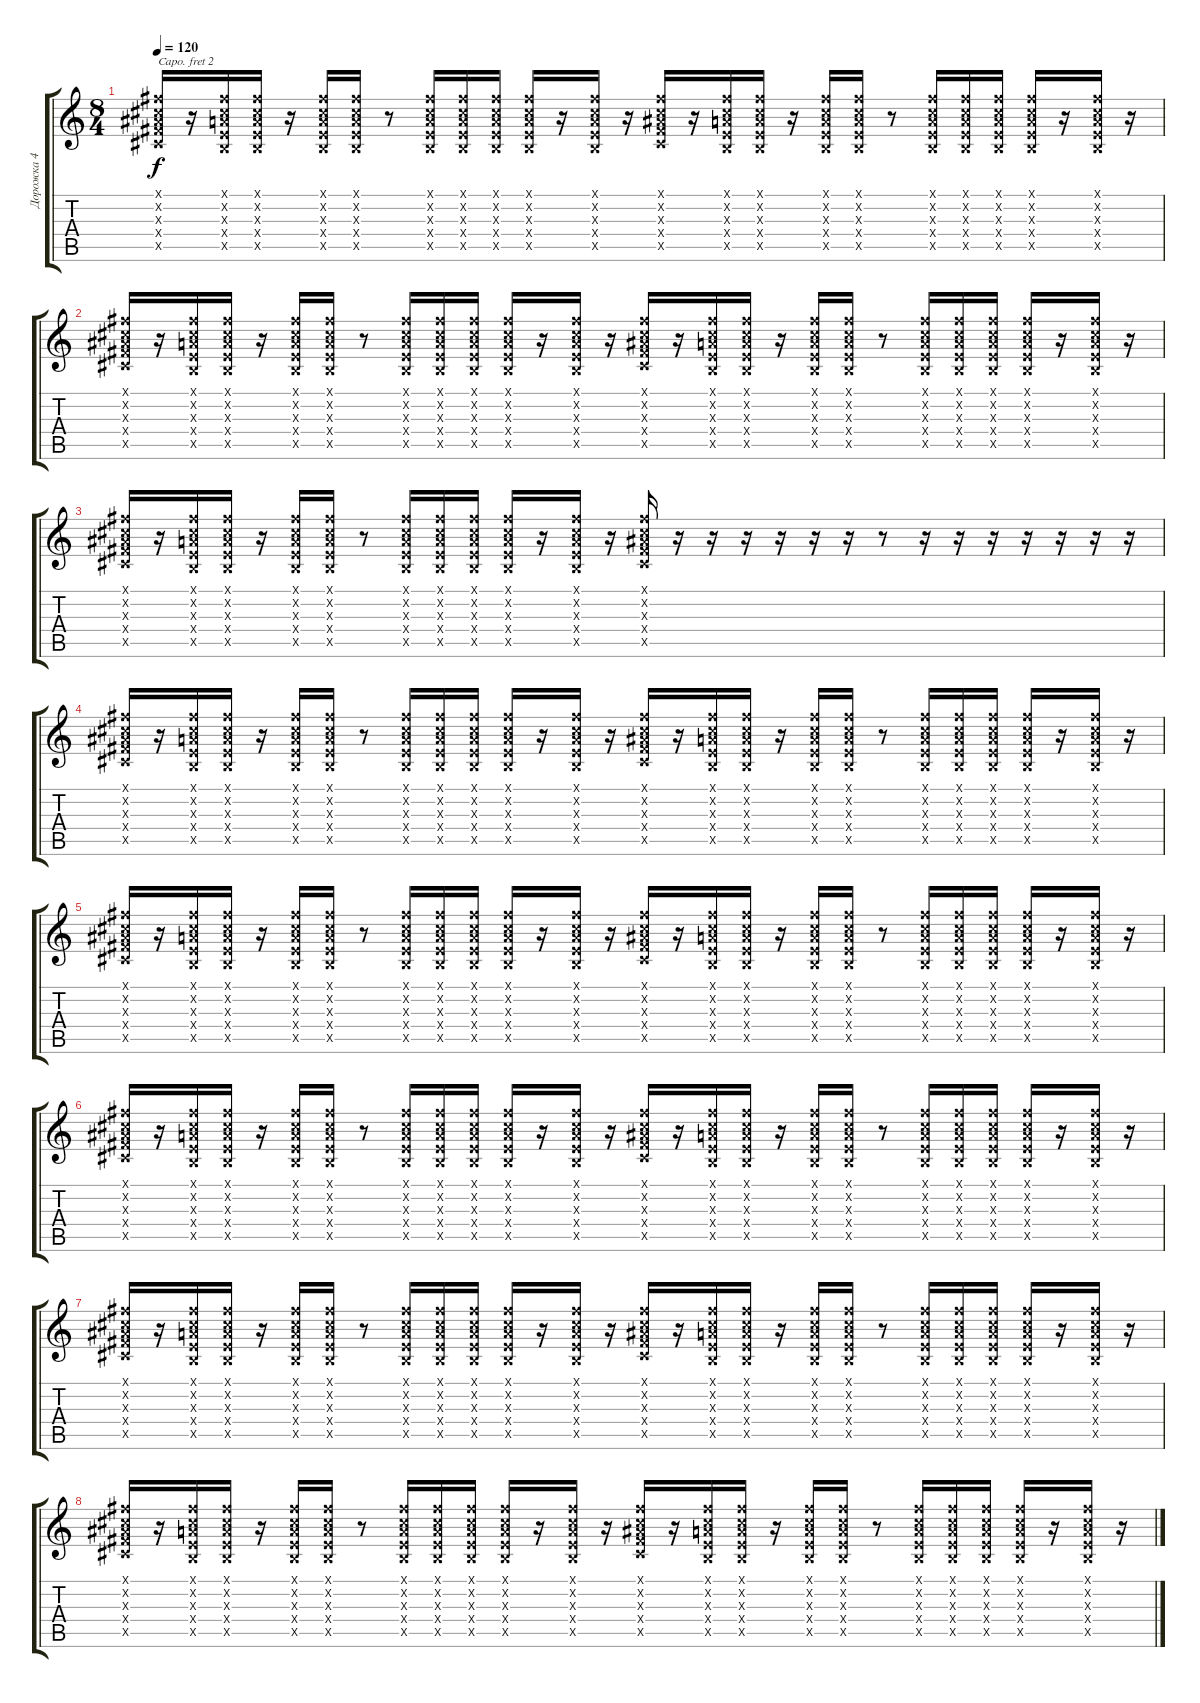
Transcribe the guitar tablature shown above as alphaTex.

\track ("Дорожка 4" "Дорожка 4") {solo instrument acousticguitarnylon}
\staff {score tabs}
\capo 2
\tuning (E4 B3 G3 D3 A2 E2) {hide}
\ts (8 4)
\tempo 120
\clef g2
\ks c
(0.1{x} 0.2{x} 1.3{x} 2.4{x} 2.5{x}).16{dy f} r.16 (0.1{x} 0.2{x} 0.3{x} 0.4{x} 0.5{x}).16 (0.1{x} 0.2{x} 0.3{x} 0.4{x} 0.5{x}).16 r.16 (0.1{x} 0.2{x} 0.3{x} 0.4{x} 0.5{x}).16 (0.1{x} 0.2{x} 0.3{x} 0.4{x} 0.5{x}).16 r.8 (0.1{x} 0.2{x} 0.3{x} 0.4{x} 0.5{x}).16 (0.1{x} 0.2{x} 0.3{x} 0.4{x} 0.5{x}).16 (0.1{x} 0.2{x} 0.3{x} 0.4{x} 0.5{x}).16 (0.1{x} 0.2{x} 0.3{x} 0.4{x} 0.5{x}).16 r.16 (0.1{x} 0.2{x} 0.3{x} 0.4{x} 0.5{x}).16 r.16 (0.1{x} 0.2{x} 1.3{x} 2.4{x} 2.5{x}).16 r.16 (0.1{x} 0.2{x} 0.3{x} 0.4{x} 0.5{x}).16 (0.1{x} 0.2{x} 0.3{x} 0.4{x} 0.5{x}).16 r.16 (0.1{x} 0.2{x} 0.3{x} 0.4{x} 0.5{x}).16 (0.1{x} 0.2{x} 0.3{x} 0.4{x} 0.5{x}).16 r.8 (0.1{x} 0.2{x} 0.3{x} 0.4{x} 0.5{x}).16 (0.1{x} 0.2{x} 0.3{x} 0.4{x} 0.5{x}).16 (0.1{x} 0.2{x} 0.3{x} 0.4{x} 0.5{x}).16 (0.1{x} 0.2{x} 0.3{x} 0.4{x} 0.5{x}).16 r.16 (0.1{x} 0.2{x} 0.3{x} 0.4{x} 0.5{x}).16 r.16 |
(0.1{x} 0.2{x} 1.3{x} 2.4{x} 2.5{x}).16 r.16 (0.1{x} 0.2{x} 0.3{x} 0.4{x} 0.5{x}).16 (0.1{x} 0.2{x} 0.3{x} 0.4{x} 0.5{x}).16 r.16 (0.1{x} 0.2{x} 0.3{x} 0.4{x} 0.5{x}).16 (0.1{x} 0.2{x} 0.3{x} 0.4{x} 0.5{x}).16 r.8 (0.1{x} 0.2{x} 0.3{x} 0.4{x} 0.5{x}).16 (0.1{x} 0.2{x} 0.3{x} 0.4{x} 0.5{x}).16 (0.1{x} 0.2{x} 0.3{x} 0.4{x} 0.5{x}).16 (0.1{x} 0.2{x} 0.3{x} 0.4{x} 0.5{x}).16 r.16 (0.1{x} 0.2{x} 0.3{x} 0.4{x} 0.5{x}).16 r.16 (0.1{x} 0.2{x} 1.3{x} 2.4{x} 2.5{x}).16 r.16 (0.1{x} 0.2{x} 0.3{x} 0.4{x} 0.5{x}).16 (0.1{x} 0.2{x} 0.3{x} 0.4{x} 0.5{x}).16 r.16 (0.1{x} 0.2{x} 0.3{x} 0.4{x} 0.5{x}).16 (0.1{x} 0.2{x} 0.3{x} 0.4{x} 0.5{x}).16 r.8 (0.1{x} 0.2{x} 0.3{x} 0.4{x} 0.5{x}).16 (0.1{x} 0.2{x} 0.3{x} 0.4{x} 0.5{x}).16 (0.1{x} 0.2{x} 0.3{x} 0.4{x} 0.5{x}).16 (0.1{x} 0.2{x} 0.3{x} 0.4{x} 0.5{x}).16 r.16 (0.1{x} 0.2{x} 0.3{x} 0.4{x} 0.5{x}).16 r.16 |
(0.1{x} 0.2{x} 1.3{x} 2.4{x} 2.5{x}).16 r.16 (0.1{x} 0.2{x} 0.3{x} 0.4{x} 0.5{x}).16 (0.1{x} 0.2{x} 0.3{x} 0.4{x} 0.5{x}).16 r.16 (0.1{x} 0.2{x} 0.3{x} 0.4{x} 0.5{x}).16 (0.1{x} 0.2{x} 0.3{x} 0.4{x} 0.5{x}).16 r.8 (0.1{x} 0.2{x} 0.3{x} 0.4{x} 0.5{x}).16 (0.1{x} 0.2{x} 0.3{x} 0.4{x} 0.5{x}).16 (0.1{x} 0.2{x} 0.3{x} 0.4{x} 0.5{x}).16 (0.1{x} 0.2{x} 0.3{x} 0.4{x} 0.5{x}).16 r.16 (0.1{x} 0.2{x} 0.3{x} 0.4{x} 0.5{x}).16 r.16 (0.1{x} 0.2{x} 1.3{x} 2.4{x} 2.5{x}).16 r.16 r.16 r.16 r.16 r.16 r.16 r.8 r.16 r.16 r.16 r.16 r.16 r.16 r.16 |
(0.1{x} 0.2{x} 1.3{x} 2.4{x} 2.5{x}).16 r.16 (0.1{x} 0.2{x} 0.3{x} 0.4{x} 0.5{x}).16 (0.1{x} 0.2{x} 0.3{x} 0.4{x} 0.5{x}).16 r.16 (0.1{x} 0.2{x} 0.3{x} 0.4{x} 0.5{x}).16 (0.1{x} 0.2{x} 0.3{x} 0.4{x} 0.5{x}).16 r.8 (0.1{x} 0.2{x} 0.3{x} 0.4{x} 0.5{x}).16 (0.1{x} 0.2{x} 0.3{x} 0.4{x} 0.5{x}).16 (0.1{x} 0.2{x} 0.3{x} 0.4{x} 0.5{x}).16 (0.1{x} 0.2{x} 0.3{x} 0.4{x} 0.5{x}).16 r.16 (0.1{x} 0.2{x} 0.3{x} 0.4{x} 0.5{x}).16 r.16 (0.1{x} 0.2{x} 1.3{x} 2.4{x} 2.5{x}).16 r.16 (0.1{x} 0.2{x} 0.3{x} 0.4{x} 0.5{x}).16 (0.1{x} 0.2{x} 0.3{x} 0.4{x} 0.5{x}).16 r.16 (0.1{x} 0.2{x} 0.3{x} 0.4{x} 0.5{x}).16 (0.1{x} 0.2{x} 0.3{x} 0.4{x} 0.5{x}).16 r.8 (0.1{x} 0.2{x} 0.3{x} 0.4{x} 0.5{x}).16 (0.1{x} 0.2{x} 0.3{x} 0.4{x} 0.5{x}).16 (0.1{x} 0.2{x} 0.3{x} 0.4{x} 0.5{x}).16 (0.1{x} 0.2{x} 0.3{x} 0.4{x} 0.5{x}).16 r.16 (0.1{x} 0.2{x} 0.3{x} 0.4{x} 0.5{x}).16 r.16 |
(0.1{x} 0.2{x} 1.3{x} 2.4{x} 2.5{x}).16 r.16 (0.1{x} 0.2{x} 0.3{x} 0.4{x} 0.5{x}).16 (0.1{x} 0.2{x} 0.3{x} 0.4{x} 0.5{x}).16 r.16 (0.1{x} 0.2{x} 0.3{x} 0.4{x} 0.5{x}).16 (0.1{x} 0.2{x} 0.3{x} 0.4{x} 0.5{x}).16 r.8 (0.1{x} 0.2{x} 0.3{x} 0.4{x} 0.5{x}).16 (0.1{x} 0.2{x} 0.3{x} 0.4{x} 0.5{x}).16 (0.1{x} 0.2{x} 0.3{x} 0.4{x} 0.5{x}).16 (0.1{x} 0.2{x} 0.3{x} 0.4{x} 0.5{x}).16 r.16 (0.1{x} 0.2{x} 0.3{x} 0.4{x} 0.5{x}).16 r.16 (0.1{x} 0.2{x} 1.3{x} 2.4{x} 2.5{x}).16 r.16 (0.1{x} 0.2{x} 0.3{x} 0.4{x} 0.5{x}).16 (0.1{x} 0.2{x} 0.3{x} 0.4{x} 0.5{x}).16 r.16 (0.1{x} 0.2{x} 0.3{x} 0.4{x} 0.5{x}).16 (0.1{x} 0.2{x} 0.3{x} 0.4{x} 0.5{x}).16 r.8 (0.1{x} 0.2{x} 0.3{x} 0.4{x} 0.5{x}).16 (0.1{x} 0.2{x} 0.3{x} 0.4{x} 0.5{x}).16 (0.1{x} 0.2{x} 0.3{x} 0.4{x} 0.5{x}).16 (0.1{x} 0.2{x} 0.3{x} 0.4{x} 0.5{x}).16 r.16 (0.1{x} 0.2{x} 0.3{x} 0.4{x} 0.5{x}).16 r.16 |
(0.1{x} 0.2{x} 1.3{x} 2.4{x} 2.5{x}).16 r.16 (0.1{x} 0.2{x} 0.3{x} 0.4{x} 0.5{x}).16 (0.1{x} 0.2{x} 0.3{x} 0.4{x} 0.5{x}).16 r.16 (0.1{x} 0.2{x} 0.3{x} 0.4{x} 0.5{x}).16 (0.1{x} 0.2{x} 0.3{x} 0.4{x} 0.5{x}).16 r.8 (0.1{x} 0.2{x} 0.3{x} 0.4{x} 0.5{x}).16 (0.1{x} 0.2{x} 0.3{x} 0.4{x} 0.5{x}).16 (0.1{x} 0.2{x} 0.3{x} 0.4{x} 0.5{x}).16 (0.1{x} 0.2{x} 0.3{x} 0.4{x} 0.5{x}).16 r.16 (0.1{x} 0.2{x} 0.3{x} 0.4{x} 0.5{x}).16 r.16 (0.1{x} 0.2{x} 1.3{x} 2.4{x} 2.5{x}).16 r.16 (0.1{x} 0.2{x} 0.3{x} 0.4{x} 0.5{x}).16 (0.1{x} 0.2{x} 0.3{x} 0.4{x} 0.5{x}).16 r.16 (0.1{x} 0.2{x} 0.3{x} 0.4{x} 0.5{x}).16 (0.1{x} 0.2{x} 0.3{x} 0.4{x} 0.5{x}).16 r.8 (0.1{x} 0.2{x} 0.3{x} 0.4{x} 0.5{x}).16 (0.1{x} 0.2{x} 0.3{x} 0.4{x} 0.5{x}).16 (0.1{x} 0.2{x} 0.3{x} 0.4{x} 0.5{x}).16 (0.1{x} 0.2{x} 0.3{x} 0.4{x} 0.5{x}).16 r.16 (0.1{x} 0.2{x} 0.3{x} 0.4{x} 0.5{x}).16 r.16 |
(0.1{x} 0.2{x} 1.3{x} 2.4{x} 2.5{x}).16 r.16 (0.1{x} 0.2{x} 0.3{x} 0.4{x} 0.5{x}).16 (0.1{x} 0.2{x} 0.3{x} 0.4{x} 0.5{x}).16 r.16 (0.1{x} 0.2{x} 0.3{x} 0.4{x} 0.5{x}).16 (0.1{x} 0.2{x} 0.3{x} 0.4{x} 0.5{x}).16 r.8 (0.1{x} 0.2{x} 0.3{x} 0.4{x} 0.5{x}).16 (0.1{x} 0.2{x} 0.3{x} 0.4{x} 0.5{x}).16 (0.1{x} 0.2{x} 0.3{x} 0.4{x} 0.5{x}).16 (0.1{x} 0.2{x} 0.3{x} 0.4{x} 0.5{x}).16 r.16 (0.1{x} 0.2{x} 0.3{x} 0.4{x} 0.5{x}).16 r.16 (0.1{x} 0.2{x} 1.3{x} 2.4{x} 2.5{x}).16 r.16 (0.1{x} 0.2{x} 0.3{x} 0.4{x} 0.5{x}).16 (0.1{x} 0.2{x} 0.3{x} 0.4{x} 0.5{x}).16 r.16 (0.1{x} 0.2{x} 0.3{x} 0.4{x} 0.5{x}).16 (0.1{x} 0.2{x} 0.3{x} 0.4{x} 0.5{x}).16 r.8 (0.1{x} 0.2{x} 0.3{x} 0.4{x} 0.5{x}).16 (0.1{x} 0.2{x} 0.3{x} 0.4{x} 0.5{x}).16 (0.1{x} 0.2{x} 0.3{x} 0.4{x} 0.5{x}).16 (0.1{x} 0.2{x} 0.3{x} 0.4{x} 0.5{x}).16 r.16 (0.1{x} 0.2{x} 0.3{x} 0.4{x} 0.5{x}).16 r.16 |
(0.1{x} 0.2{x} 1.3{x} 2.4{x} 2.5{x}).16 r.16 (0.1{x} 0.2{x} 0.3{x} 0.4{x} 0.5{x}).16 (0.1{x} 0.2{x} 0.3{x} 0.4{x} 0.5{x}).16 r.16 (0.1{x} 0.2{x} 0.3{x} 0.4{x} 0.5{x}).16 (0.1{x} 0.2{x} 0.3{x} 0.4{x} 0.5{x}).16 r.8 (0.1{x} 0.2{x} 0.3{x} 0.4{x} 0.5{x}).16 (0.1{x} 0.2{x} 0.3{x} 0.4{x} 0.5{x}).16 (0.1{x} 0.2{x} 0.3{x} 0.4{x} 0.5{x}).16 (0.1{x} 0.2{x} 0.3{x} 0.4{x} 0.5{x}).16 r.16 (0.1{x} 0.2{x} 0.3{x} 0.4{x} 0.5{x}).16 r.16 (0.1{x} 0.2{x} 1.3{x} 2.4{x} 2.5{x}).16 r.16 (0.1{x} 0.2{x} 0.3{x} 0.4{x} 0.5{x}).16 (0.1{x} 0.2{x} 0.3{x} 0.4{x} 0.5{x}).16 r.16 (0.1{x} 0.2{x} 0.3{x} 0.4{x} 0.5{x}).16 (0.1{x} 0.2{x} 0.3{x} 0.4{x} 0.5{x}).16 r.8 (0.1{x} 0.2{x} 0.3{x} 0.4{x} 0.5{x}).16 (0.1{x} 0.2{x} 0.3{x} 0.4{x} 0.5{x}).16 (0.1{x} 0.2{x} 0.3{x} 0.4{x} 0.5{x}).16 (0.1{x} 0.2{x} 0.3{x} 0.4{x} 0.5{x}).16 r.16 (0.1{x} 0.2{x} 0.3{x} 0.4{x} 0.5{x}).16 r.16
